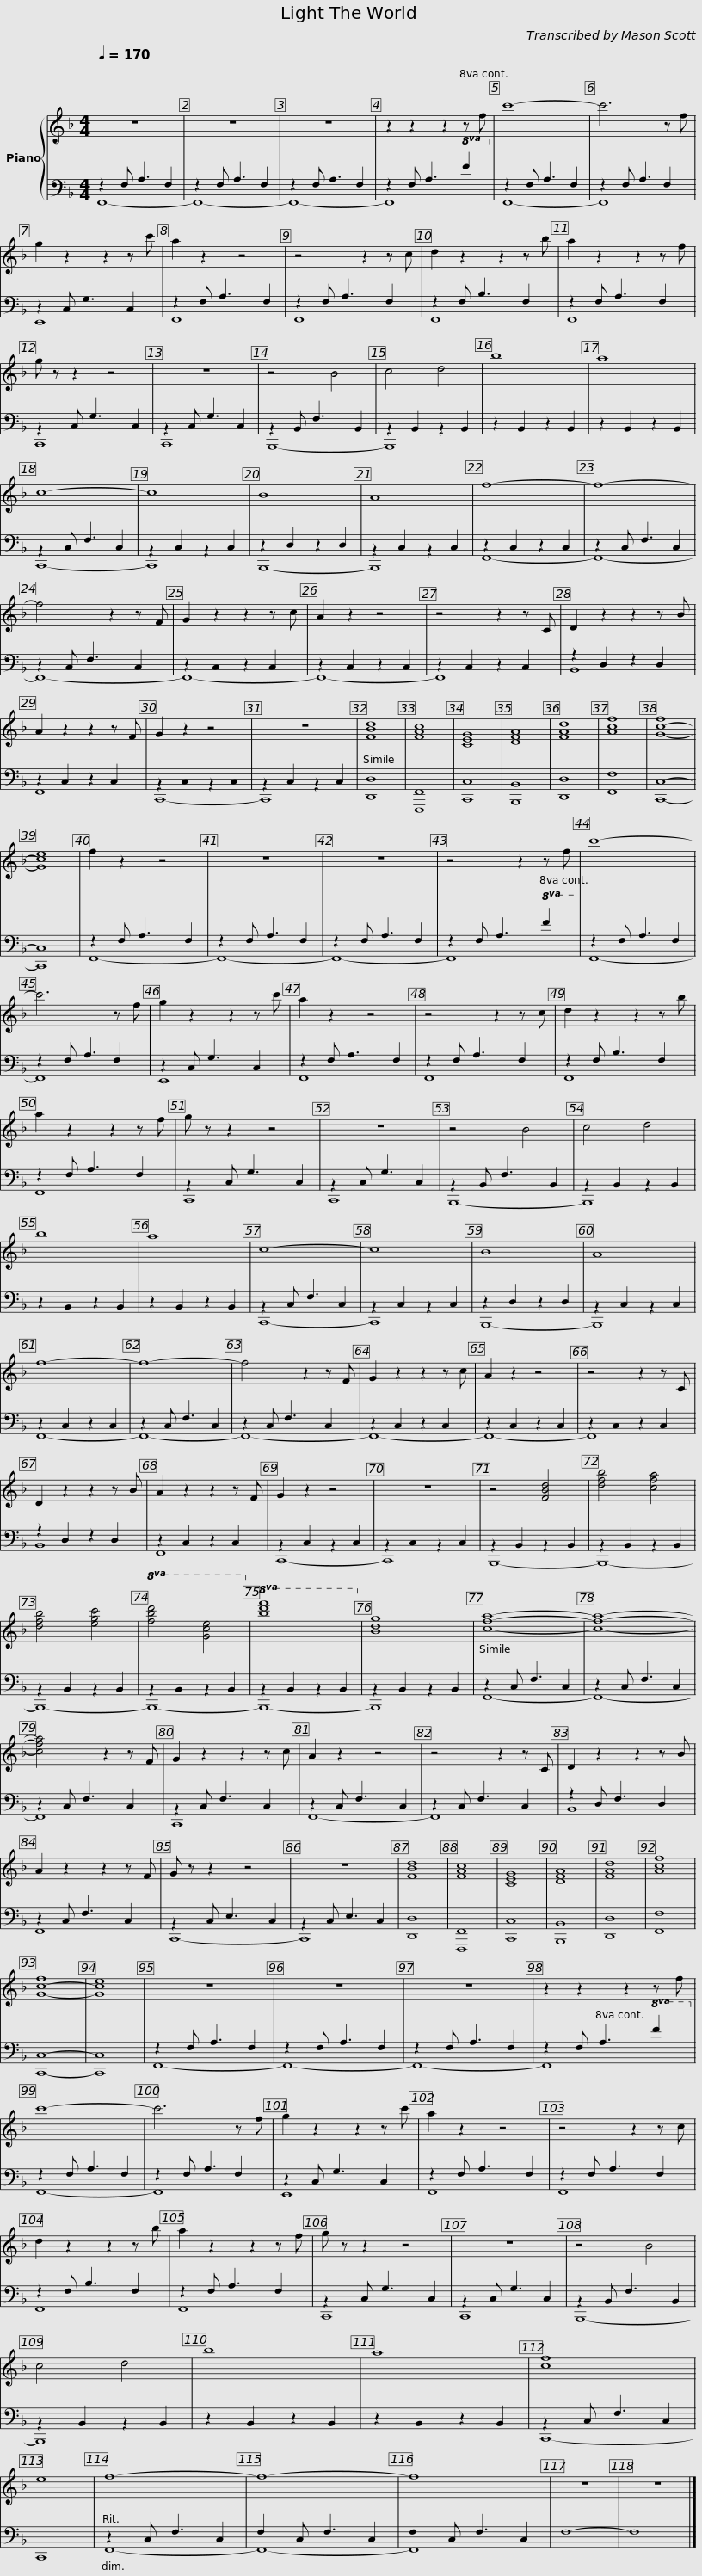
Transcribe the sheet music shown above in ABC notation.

X:1
%%score { 1 | ( 2 3 ) }
L:1/8
Q:1/4=170
M:4/4
I:linebreak $
K:F
V:1 treble
V:2 bass
V:3 bass
V:1
 z8 | z8 | z8 | z2 z2 z2 z f | c'8- | %5
 c'6 z f | g2 z2 z2 z c' |$ a2 z2 z4 | z4 z2 z c | d2 z2 z2 z b | %10
 a2 z2 z2 z f | g z z2 z4 | z8 | z4 B4 |$ c4 d4 | %15
 b8 | a8 | c8- | c8 | B8 | %20
 A8 | f8- | f8- |$ f4 z2 z F | G2 z2 z2 z c | %25
 A2 z2 z4 | z4 z2 z C | D2 z2 z2 z B | A2 z2 z2 z F | G2 z2 z4 | %30
 z8 |$ [FBd]8 | [FAc]8 | [CEG]8 | [DFA]8 | %35
 [FAd]8 | [Acf]8 | [G-c-f]8 | [Gce]8 | f2 z2 z4 | %40
 z8 | z8 | z4 z2 z f |$ c'8- | c'6 z f | %45
 g2 z2 z2 z c' | a2 z2 z4 | z4 z2 z c | d2 z2 z2 z b | a2 z2 z2 z f |$ %50
 g z z2 z4 | z8 | z4 B4 | c4 d4 | b8 | %55
 a8 | c8- | c8 |$ B8 | A8 | %60
 f8- | f8- | f4 z2 z F | G2 z2 z2 z c | A2 z2 z4 | %65
 z4 z2 z C |$ D2 z2 z2 z B | A2 z2 z2 z F | G2 z2 z4 | z8 | %70
 z4 [FBd]4 | [dfb]4 [cfa]4 | [dfb]4 [egc']4 |!8va(! [fbd']4 [gc'e']4!8va)! |!8va(! [bd'f']8!8va)! |$ %75
 [Bdg]8 | [cfa]8- | [cfa]8- | [cfa]4 z2 z F | G2 z2 z2 z c | %80
 A2 z2 z4 | z4 z2 z C |$ D2 z2 z2 z B | A2 z2 z2 z F | G z z2 z4 | %85
 z8 | [FBd]8 | [FAc]8 | [CEG]8 | [DFA]8 | %90
 [FAd]8 | [Acf]8 | [G-c-f]8 |$ [Gce]8 | z8 | %95
 z8 | z8 | z2 z2 z2 z f | c'8- | c'6 z f | %100
 g2 z2 z2 z c' |$ a2 z2 z4 | z4 z2 z c | d2 z2 z2 z b | a2 z2 z2 z f | %105
 g z z2 z4 | z8 | z4 B4 |$ c4 d4 | b8 | %110
 a8 | [cf]8 | e8 | f8- | f8- | %115
 f8 | z8 | z8 |] %118
V:2
 z2 F, A,3 F,2 | z2 F, A,3 F,2 | z2 F, A,3 F,2 | z2 F, A,3!8va(! F2!8va)! | z2 F, A,3 F,2 | %5
 z2 F, A,3 F,2 | z2 C, G,3 C,2 |$ z2 F, A,3 F,2 | z2 F, A,3 F,2 | z2 F, B,3 F,2 | %10
 z2 F, A,3 F,2 | z2 C, G,3 C,2 | z2 C, G,3 C,2 | z2 B,, F,3 B,,2 |$ z2 B,,2 z2 B,,2 | %15
 z2 B,,2 z2 B,,2 | z2 B,,2 z2 B,,2 | z2 C, F,3 C,2 | z2 C,2 z2 C,2 | z2 D,2 z2 D,2 | %20
 z2 C,2 z2 C,2 | z2 C,2 z2 C,2 | z2 C, F,3 C,2 |$ z2 C, F,3 C,2 | z2 C,2 z2 C,2 | %25
 z2 C,2 z2 C,2 | z2 C,2 z2 C,2 | z2 D,2 z2 D,2 | z2 C,2 z2 C,2 | z2 C,2 z2 C,2 | %30
 z2 C,2 z2 C,2 |$ [D,,D,]8 | [F,,,F,,]8 | [C,,C,]8 | [B,,,B,,]8 | %35
 [D,,D,]8 | [F,,F,]8 | [C,,C,]8- | [C,,C,]8 | z2 F, A,3 F,2 | %40
 z2 F, A,3 F,2 | z2 F, A,3 F,2 | z2 F, A,3!8va(! F2!8va)! |$ z2 F, A,3 F,2 | z2 F, A,3 F,2 | %45
 z2 C, G,3 C,2 | z2 F, A,3 F,2 | z2 F, A,3 F,2 | z2 F, B,3 F,2 | z2 F, A,3 F,2 |$ %50
 z2 C, G,3 C,2 | z2 C, G,3 C,2 | z2 B,, F,3 B,,2 | z2 B,,2 z2 B,,2 | z2 B,,2 z2 B,,2 | %55
 z2 B,,2 z2 B,,2 | z2 C, F,3 C,2 | z2 C,2 z2 C,2 |$ z2 D,2 z2 D,2 | z2 C,2 z2 C,2 | %60
 z2 C,2 z2 C,2 | z2 C, F,3 C,2 | z2 C, F,3 C,2 | z2 C,2 z2 C,2 | z2 C,2 z2 C,2 | %65
 z2 C,2 z2 C,2 |$ z2 D,2 z2 D,2 | z2 C,2 z2 C,2 | z2 C,2 z2 C,2 | z2 C,2 z2 C,2 | %70
 z2 B,,2 z2 B,,2 | z2 B,,2 z2 B,,2 | z2 B,,2 z2 B,,2 | z2 B,,2 z2 B,,2 | z2 B,,2 z2 B,,2 |$ %75
 z2 B,,2 z2 B,,2 | z2 C, F,3 C,2 | z2 C, F,3 C,2 | z2 C, F,3 C,2 | z2 C, F,3 C,2 | %80
 z2 C, F,3 C,2 | z2 C, F,3 C,2 |$ z2 D, F,3 D,2 | z2 C, F,3 C,2 | z2 C, E,3 C,2 | %85
 z2 C, E,3 C,2 | [D,,D,]8 | [F,,,F,,]8 | [C,,C,]8 | [B,,,B,,]8 | %90
 [D,,D,]8 | [F,,F,]8 | [C,,C,]8- |$ [C,,C,]8 | z2 F, A,3 F,2 | %95
 z2 F, A,3 F,2 | z2 F, A,3 F,2 | z2 F, A,3!8va(! F2!8va)! | z2 F, A,3 F,2 | z2 F, A,3 F,2 | %100
 z2 C, G,3 C,2 |$ z2 F, A,3 F,2 | z2 F, A,3 F,2 | z2 F, B,3 F,2 | z2 F, A,3 F,2 | %105
 z2 C, G,3 C,2 | z2 C, G,3 C,2 | z2 B,, F,3 B,,2 |$ z2 B,,2 z2 B,,2 | z2 B,,2 z2 B,,2 | %110
 z2 B,,2 z2 B,,2 | z2 C, F,3 C,2 | C,,8 | z2 C, F,3 C,2 | F,2 C, F,3 C,2 | %115
 F,2 C, F,3 C,2 | F,8- | F,8 |] %118
V:3
 F,,8- | F,,8- | F,,8- | F,,8 | F,,8- | %5
 F,,8 | E,,8 |$ F,,8 | F,,8 | F,,8 | %10
 F,,8 | C,,8 | C,,8 | B,,,8- |$ B,,,8 | %15
 x8 | x8 | C,,8- | C,,8 | B,,,8- | %20
 B,,,8 | F,,8- | F,,8- |$ F,,8- | F,,8- | %25
 F,,8- | F,,8 | B,,8 | F,,8 | C,,8- | %30
 C,,8 |$ x8 | x8 | x8 | x8 | %35
 x8 | x8 | x8 | x8 | F,,8- | %40
 F,,8- | F,,8- | F,,8 |$ F,,8- | F,,8 | %45
 E,,8 | F,,8 | F,,8 | F,,8 | F,,8 |$ %50
 C,,8 | C,,8 | B,,,8- | B,,,8 | x8 | %55
 x8 | C,,8- | C,,8 |$ B,,,8- | B,,,8 | %60
 F,,8- | F,,8- | F,,8- | F,,8- | F,,8- | %65
 F,,8 |$ B,,8 | F,,8 | C,,8- | C,,8 | %70
 B,,,8- | B,,,8- | B,,,8- | B,,,8- | B,,,8- |$ %75
 B,,,8 | F,,8- | F,,8- | F,,8 | C,,8 | %80
 F,,8- | F,,8 |$ B,,8 | F,,8 | C,,8- | %85
 C,,8 | x8 | x8 | x8 | x8 | %90
 x8 | x8 | x8 |$ x8 | F,,8- | %95
 F,,8- | F,,8- | F,,8 | F,,8- | F,,8 | %100
 E,,8 |$ F,,8 | F,,8 | F,,8 | F,,8 | %105
 C,,8 | C,,8 | B,,,8- |$ B,,,8 | x8 | %110
 x8 | C,,8- | x8 | F,,8- | F,,8- | %115
 F,,8 | x8 | x8 |] %118
